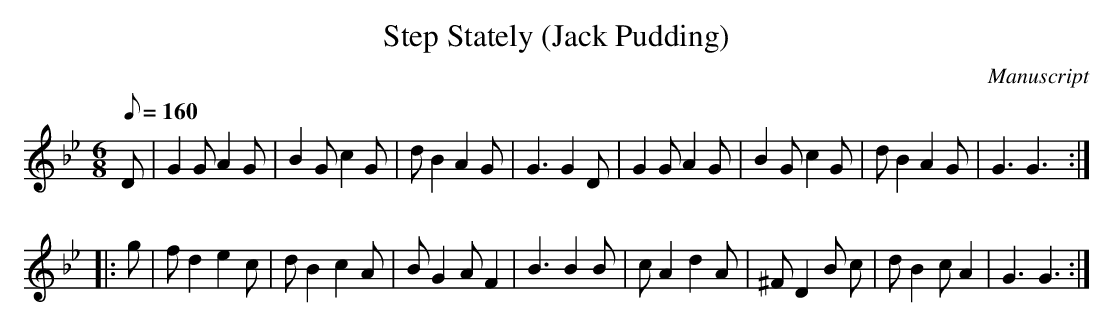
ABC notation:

X:1
T: Step Stately (Jack Pudding)
M:6/8
L:1/8
Q:160
O:Manuscript
K:Gm
D|G2 G A2 G|B2 G c2 G|d B2 A2 G|G3 G2 D|G2 G A2 G|B2 G c2 G|d B2 A2 G|G3 G3:|
|: g|f d2 e2 c|d B2 c2 A|B G2 A F2|B3 B2 B|c A2 d2 A|^F D2 B c|d B2 c A2|G3 G3:|
